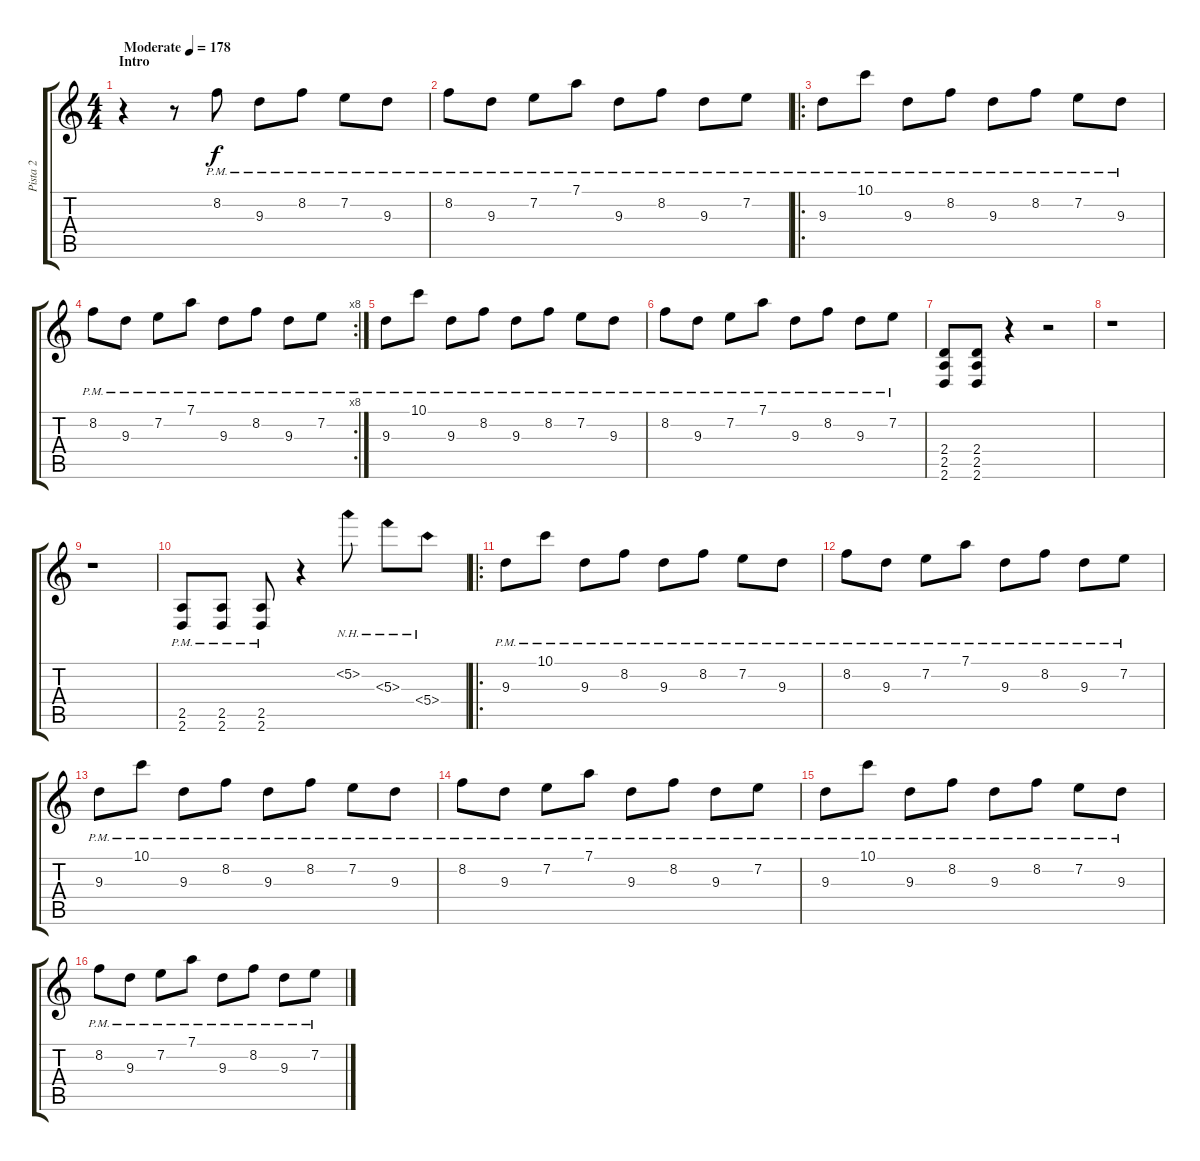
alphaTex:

\track ("Pista 2" "Pista 2") {instrument overdrivenguitar}
\staff {score tabs}
\tuning (D4 A3 F3 C3 G2 C2) {hide}
\ts (4 4)
\section ("" "Intro")
\tempo (178 "Moderate")
\clef g2
\ks c
r.4{dy f instrument overdrivenguitar} r.8 8.2{pm}.8 9.3{pm}.8 8.2{pm}.8 7.2{pm}.8 9.3{pm}.8 |
8.2{pm}.8 9.3{pm}.8 7.2{pm}.8 7.1{pm}.8 9.3{pm}.8 8.2{pm}.8 9.3{pm}.8 7.2{pm}.8 |
\ro
9.3{pm}.8 10.1{pm}.8 9.3{pm}.8 8.2{pm}.8 9.3{pm}.8 8.2{pm}.8 7.2{pm}.8 9.3{pm}.8 |
\rc 8
8.2{pm}.8 9.3{pm}.8 7.2{pm}.8 7.1{pm}.8 9.3{pm}.8 8.2{pm}.8 9.3{pm}.8 7.2{pm}.8 |
9.3{pm}.8 10.1{pm}.8 9.3{pm}.8 8.2{pm}.8 9.3{pm}.8 8.2{pm}.8 7.2{pm}.8 9.3{pm}.8 |
8.2{pm}.8 9.3{pm}.8 7.2{pm}.8 7.1{pm}.8 9.3{pm}.8 8.2{pm}.8 9.3{pm}.8 7.2{pm}.8 |
(2.4 2.5 2.6).8 (2.4 2.5 2.6).8 r.4 r.2 |
r.1 |
r.1 |
(2.5{pm} 2.6{pm}).8 (2.5{pm} 2.6{pm}).8 (2.5{pm} 2.6{pm}).8 r.4 5.2{nh}.8 5.3{nh}.8 5.4{nh}.8 |
\ro
9.3{pm}.8 10.1{pm}.8 9.3{pm}.8 8.2{pm}.8 9.3{pm}.8 8.2{pm}.8 7.2{pm}.8 9.3{pm}.8 |
8.2{pm}.8 9.3{pm}.8 7.2{pm}.8 7.1{pm}.8 9.3{pm}.8 8.2{pm}.8 9.3{pm}.8 7.2{pm}.8 |
9.3{pm}.8 10.1{pm}.8 9.3{pm}.8 8.2{pm}.8 9.3{pm}.8 8.2{pm}.8 7.2{pm}.8 9.3{pm}.8 |
8.2{pm}.8 9.3{pm}.8 7.2{pm}.8 7.1{pm}.8 9.3{pm}.8 8.2{pm}.8 9.3{pm}.8 7.2{pm}.8 |
9.3{pm}.8 10.1{pm}.8 9.3{pm}.8 8.2{pm}.8 9.3{pm}.8 8.2{pm}.8 7.2{pm}.8 9.3{pm}.8 |
8.2{pm}.8 9.3{pm}.8 7.2{pm}.8 7.1{pm}.8 9.3{pm}.8 8.2{pm}.8 9.3{pm}.8 7.2{pm}.8
